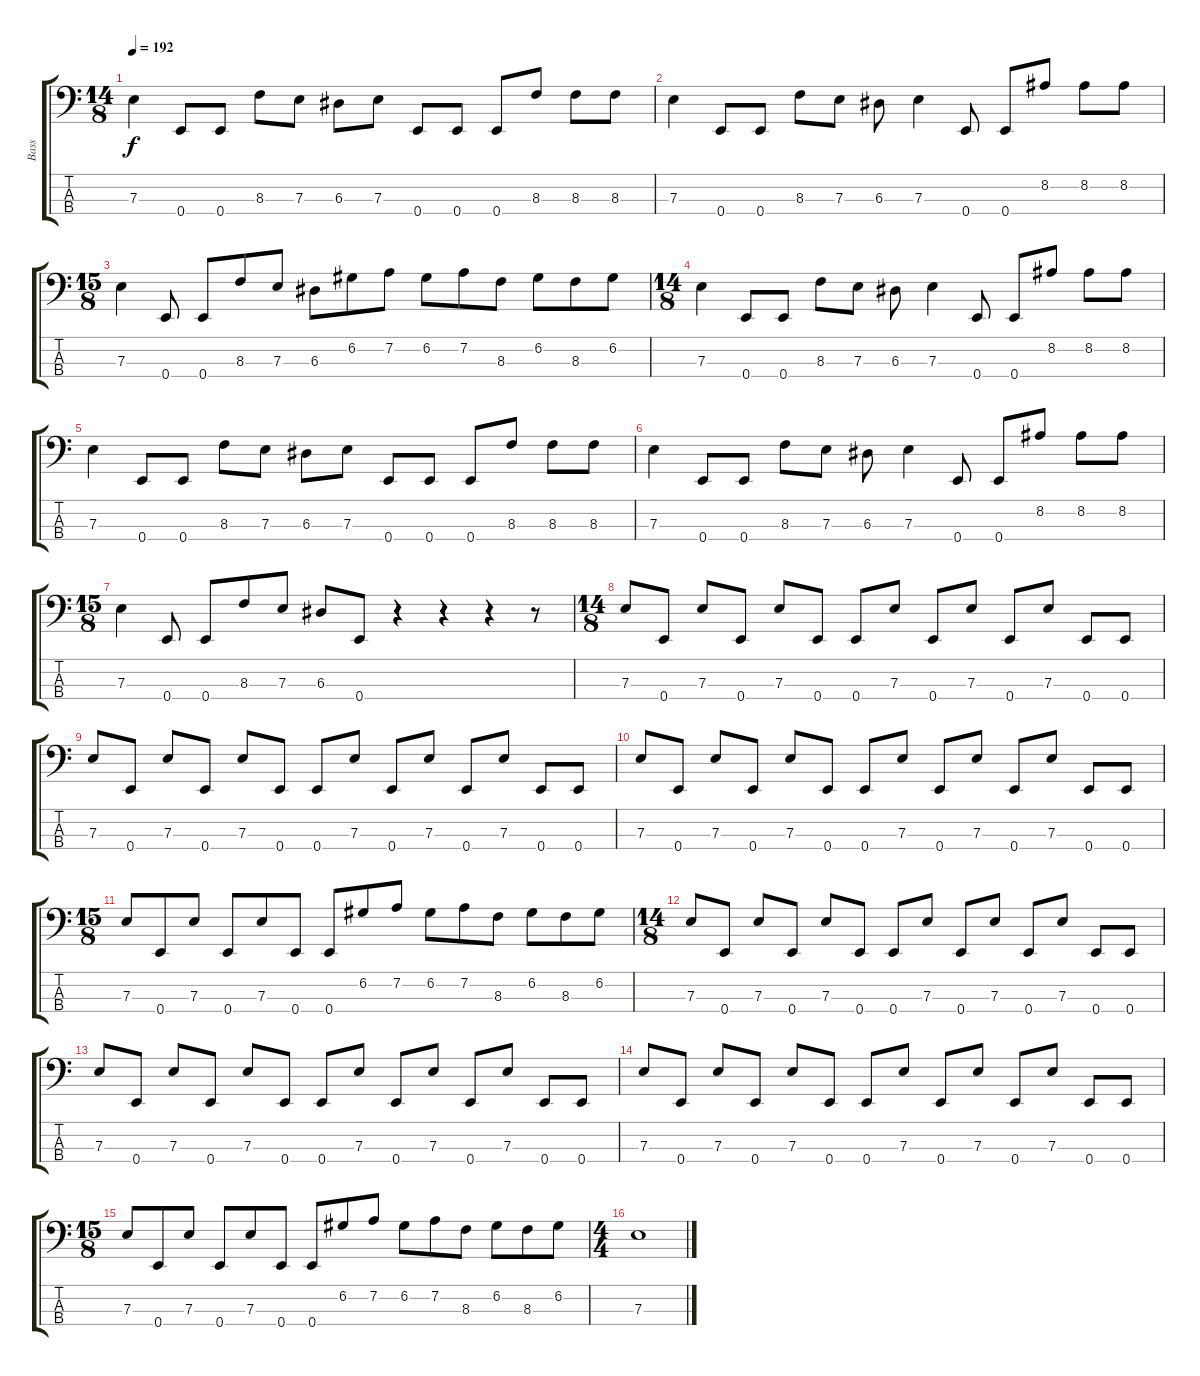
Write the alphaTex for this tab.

\track ("Bass" "Bass") {instrument electricbassfinger}
\staff {score tabs}
\tuning (G2 D2 A1 E1) {hide}
\ts (14 8)
\tempo 192
\clef f4
\ks c
7.3.4{dy f} 0.4.8 0.4.8 8.3.8 7.3.8 6.3.8 7.3.8 0.4.8 0.4.8 0.4.8 8.3.8 8.3.8 8.3.8 |
7.3.4 0.4.8 0.4.8 8.3.8 7.3.8 6.3.8 7.3.4 0.4.8 0.4.8 8.2.8 8.2.8 8.2.8 |
\ts (15 8)
7.3.4 0.4.8 0.4.8 8.3.8 7.3.8 6.3.8 6.2.8 7.2.8 6.2.8 7.2.8 8.3.8 6.2.8 8.3.8 6.2.8 |
\ts (14 8)
7.3.4 0.4.8 0.4.8 8.3.8 7.3.8 6.3.8 7.3.4 0.4.8 0.4.8 8.2.8 8.2.8 8.2.8 |
7.3.4 0.4.8 0.4.8 8.3.8 7.3.8 6.3.8 7.3.8 0.4.8 0.4.8 0.4.8 8.3.8 8.3.8 8.3.8 |
7.3.4 0.4.8 0.4.8 8.3.8 7.3.8 6.3.8 7.3.4 0.4.8 0.4.8 8.2.8 8.2.8 8.2.8 |
\ts (15 8)
7.3.4 0.4.8 0.4.8 8.3.8 7.3.8 6.3.8 0.4.8 r.4 r.4 r.4 r.8 |
\ts (14 8)
7.3.8 0.4.8 7.3.8 0.4.8 7.3.8 0.4.8 0.4.8 7.3.8 0.4.8 7.3.8 0.4.8 7.3.8 0.4.8 0.4.8 |
7.3.8 0.4.8 7.3.8 0.4.8 7.3.8 0.4.8 0.4.8 7.3.8 0.4.8 7.3.8 0.4.8 7.3.8 0.4.8 0.4.8 |
7.3.8 0.4.8 7.3.8 0.4.8 7.3.8 0.4.8 0.4.8 7.3.8 0.4.8 7.3.8 0.4.8 7.3.8 0.4.8 0.4.8 |
\ts (15 8)
7.3.8 0.4.8 7.3.8 0.4.8 7.3.8 0.4.8 0.4.8 6.2.8 7.2.8 6.2.8 7.2.8 8.3.8 6.2.8 8.3.8 6.2.8 |
\ts (14 8)
7.3.8 0.4.8 7.3.8 0.4.8 7.3.8 0.4.8 0.4.8 7.3.8 0.4.8 7.3.8 0.4.8 7.3.8 0.4.8 0.4.8 |
7.3.8 0.4.8 7.3.8 0.4.8 7.3.8 0.4.8 0.4.8 7.3.8 0.4.8 7.3.8 0.4.8 7.3.8 0.4.8 0.4.8 |
7.3.8 0.4.8 7.3.8 0.4.8 7.3.8 0.4.8 0.4.8 7.3.8 0.4.8 7.3.8 0.4.8 7.3.8 0.4.8 0.4.8 |
\ts (15 8)
7.3.8 0.4.8 7.3.8 0.4.8 7.3.8 0.4.8 0.4.8 6.2.8 7.2.8 6.2.8 7.2.8 8.3.8 6.2.8 8.3.8 6.2.8 |
\ts (4 4)
7.3.1
